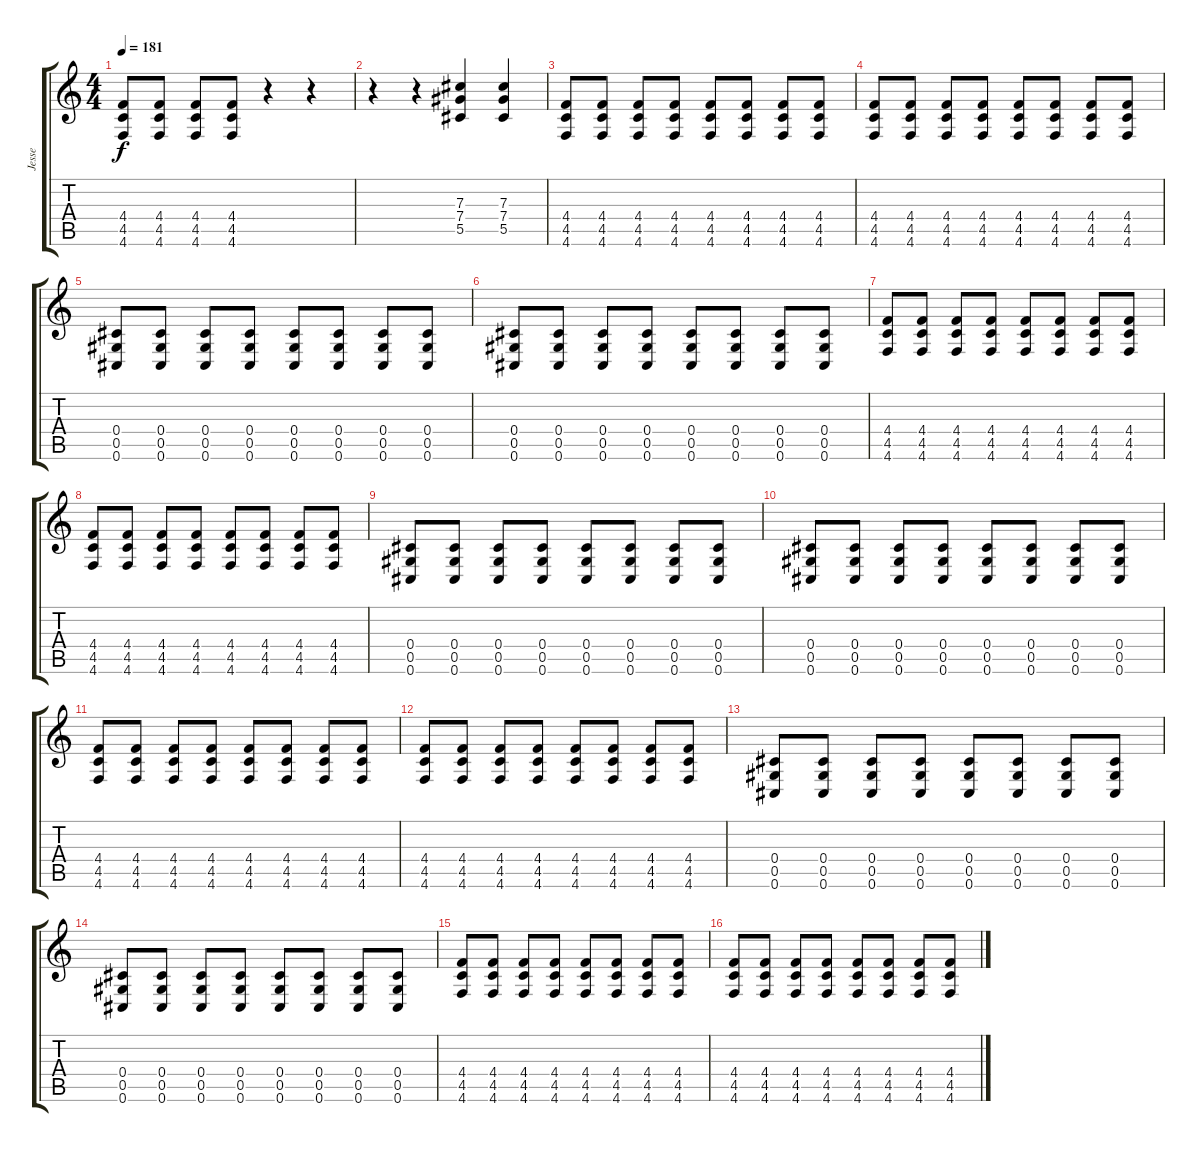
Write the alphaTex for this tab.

\track ("Jesse" "Jesse") {instrument distortionguitar}
\staff {score tabs}
\tuning (Eb4 Bb3 Gb3 Db3 Ab2 Db2) {hide}
\ts (4 4)
\tempo 181
\clef g2
\ks c
(4.4 4.5 4.6).8{dy f} (4.4 4.5 4.6).8 (4.4 4.5 4.6).8 (4.4 4.5 4.6).8 r.4 r.4 |
r.4 r.4 (7.3 7.4 5.5).4 (7.3 7.4 5.5).4 |
(4.4 4.5 4.6).8 (4.4 4.5 4.6).8 (4.4 4.5 4.6).8 (4.4 4.5 4.6).8 (4.4 4.5 4.6).8 (4.4 4.5 4.6).8 (4.4 4.5 4.6).8 (4.4 4.5 4.6).8 |
(4.4 4.5 4.6).8 (4.4 4.5 4.6).8 (4.4 4.5 4.6).8 (4.4 4.5 4.6).8 (4.4 4.5 4.6).8 (4.4 4.5 4.6).8 (4.4 4.5 4.6).8 (4.4 4.5 4.6).8 |
(0.4 0.5 0.6).8 (0.4 0.5 0.6).8 (0.4 0.5 0.6).8 (0.4 0.5 0.6).8 (0.4 0.5 0.6).8 (0.4 0.5 0.6).8 (0.4 0.5 0.6).8 (0.4 0.5 0.6).8 |
(0.4 0.5 0.6).8 (0.4 0.5 0.6).8 (0.4 0.5 0.6).8 (0.4 0.5 0.6).8 (0.4 0.5 0.6).8 (0.4 0.5 0.6).8 (0.4 0.5 0.6).8 (0.4 0.5 0.6).8 |
(4.4 4.5 4.6).8 (4.4 4.5 4.6).8 (4.4 4.5 4.6).8 (4.4 4.5 4.6).8 (4.4 4.5 4.6).8 (4.4 4.5 4.6).8 (4.4 4.5 4.6).8 (4.4 4.5 4.6).8 |
(4.4 4.5 4.6).8 (4.4 4.5 4.6).8 (4.4 4.5 4.6).8 (4.4 4.5 4.6).8 (4.4 4.5 4.6).8 (4.4 4.5 4.6).8 (4.4 4.5 4.6).8 (4.4 4.5 4.6).8 |
(0.4 0.5 0.6).8 (0.4 0.5 0.6).8 (0.4 0.5 0.6).8 (0.4 0.5 0.6).8 (0.4 0.5 0.6).8 (0.4 0.5 0.6).8 (0.4 0.5 0.6).8 (0.4 0.5 0.6).8 |
(0.4 0.5 0.6).8 (0.4 0.5 0.6).8 (0.4 0.5 0.6).8 (0.4 0.5 0.6).8 (0.4 0.5 0.6).8 (0.4 0.5 0.6).8 (0.4 0.5 0.6).8 (0.4 0.5 0.6).8 |
(4.4 4.5 4.6).8 (4.4 4.5 4.6).8 (4.4 4.5 4.6).8 (4.4 4.5 4.6).8 (4.4 4.5 4.6).8 (4.4 4.5 4.6).8 (4.4 4.5 4.6).8 (4.4 4.5 4.6).8 |
(4.4 4.5 4.6).8 (4.4 4.5 4.6).8 (4.4 4.5 4.6).8 (4.4 4.5 4.6).8 (4.4 4.5 4.6).8 (4.4 4.5 4.6).8 (4.4 4.5 4.6).8 (4.4 4.5 4.6).8 |
(0.4 0.5 0.6).8 (0.4 0.5 0.6).8 (0.4 0.5 0.6).8 (0.4 0.5 0.6).8 (0.4 0.5 0.6).8 (0.4 0.5 0.6).8 (0.4 0.5 0.6).8 (0.4 0.5 0.6).8 |
(0.4 0.5 0.6).8 (0.4 0.5 0.6).8 (0.4 0.5 0.6).8 (0.4 0.5 0.6).8 (0.4 0.5 0.6).8 (0.4 0.5 0.6).8 (0.4 0.5 0.6).8 (0.4 0.5 0.6).8 |
(4.4 4.5 4.6).8 (4.4 4.5 4.6).8 (4.4 4.5 4.6).8 (4.4 4.5 4.6).8 (4.4 4.5 4.6).8 (4.4 4.5 4.6).8 (4.4 4.5 4.6).8 (4.4 4.5 4.6).8 |
(4.4 4.5 4.6).8 (4.4 4.5 4.6).8 (4.4 4.5 4.6).8 (4.4 4.5 4.6).8 (4.4 4.5 4.6).8 (4.4 4.5 4.6).8 (4.4 4.5 4.6).8 (4.4 4.5 4.6).8
